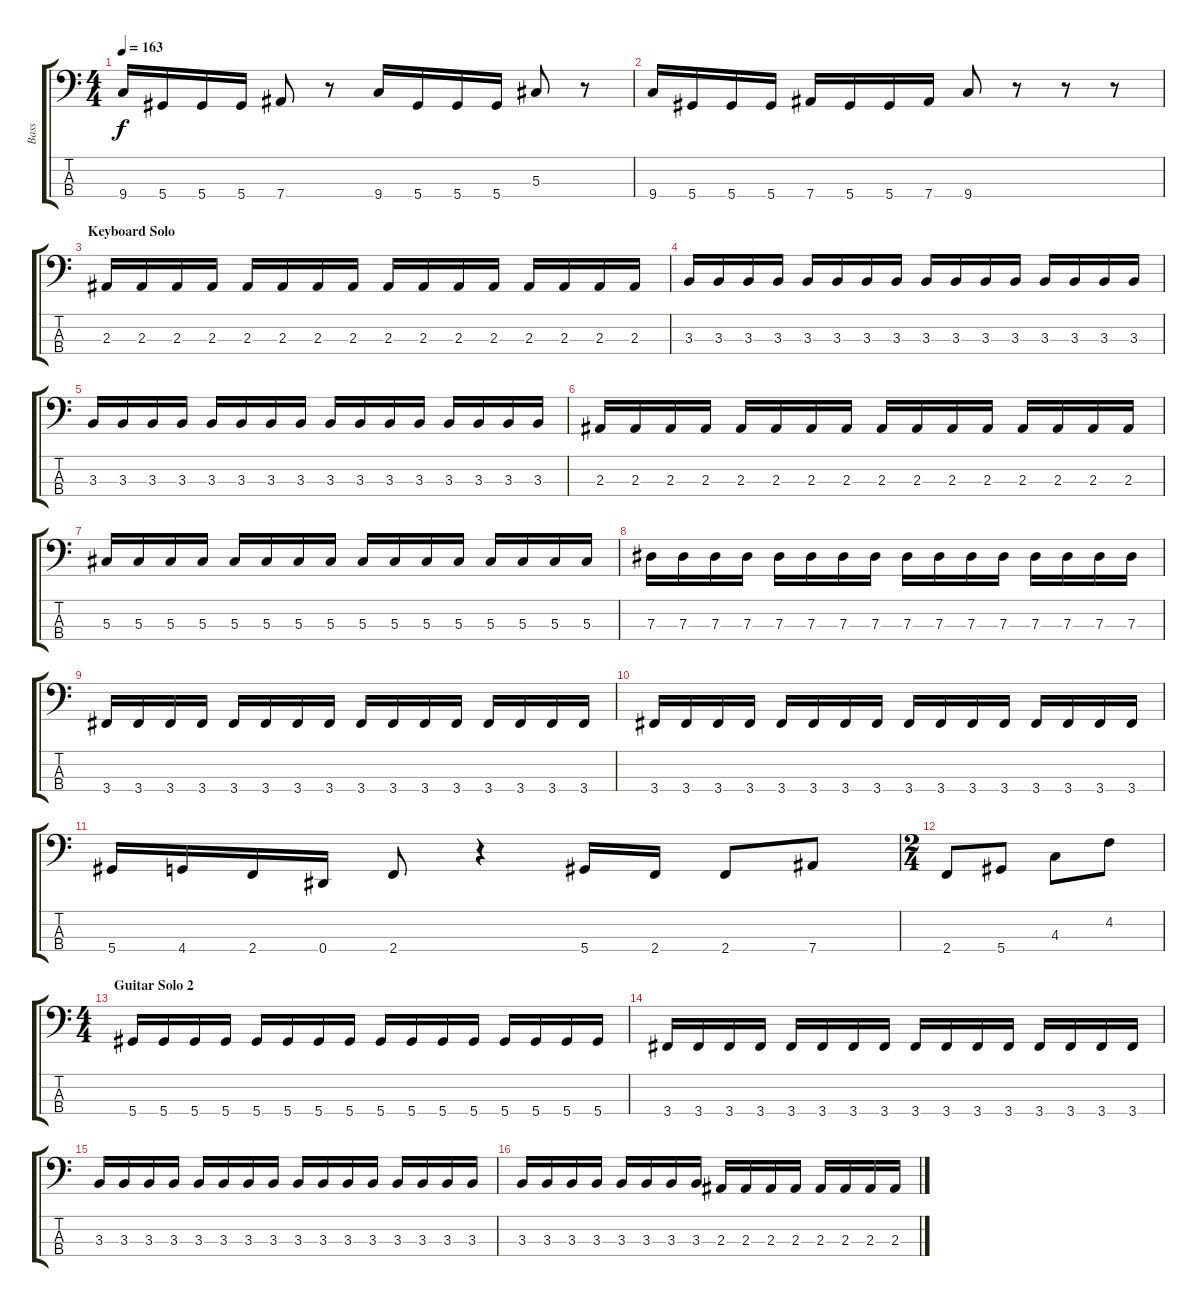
\track ("Bass" "Bass") {instrument electricbassfinger}
\staff {score tabs}
\tuning (Gb2 Db2 Ab1 Eb1) {hide}
\ts (4 4)
\tempo 163
\clef f4
\ks c
9.4.16{dy f} 5.4.16 5.4.16 5.4.16 7.4.8 r.8 9.4.16 5.4.16 5.4.16 5.4.16 5.3.8 r.8 |
9.4.16 5.4.16 5.4.16 5.4.16 7.4.16 5.4.16 5.4.16 7.4.16 9.4.8 r.8 r.8 r.8 |
\section ("" "Keyboard Solo")
2.3.16 2.3.16 2.3.16 2.3.16 2.3.16 2.3.16 2.3.16 2.3.16 2.3.16 2.3.16 2.3.16 2.3.16 2.3.16 2.3.16 2.3.16 2.3.16 |
3.3.16 3.3.16 3.3.16 3.3.16 3.3.16 3.3.16 3.3.16 3.3.16 3.3.16 3.3.16 3.3.16 3.3.16 3.3.16 3.3.16 3.3.16 3.3.16 |
3.3.16 3.3.16 3.3.16 3.3.16 3.3.16 3.3.16 3.3.16 3.3.16 3.3.16 3.3.16 3.3.16 3.3.16 3.3.16 3.3.16 3.3.16 3.3.16 |
2.3.16 2.3.16 2.3.16 2.3.16 2.3.16 2.3.16 2.3.16 2.3.16 2.3.16 2.3.16 2.3.16 2.3.16 2.3.16 2.3.16 2.3.16 2.3.16 |
5.3.16 5.3.16 5.3.16 5.3.16 5.3.16 5.3.16 5.3.16 5.3.16 5.3.16 5.3.16 5.3.16 5.3.16 5.3.16 5.3.16 5.3.16 5.3.16 |
7.3.16 7.3.16 7.3.16 7.3.16 7.3.16 7.3.16 7.3.16 7.3.16 7.3.16 7.3.16 7.3.16 7.3.16 7.3.16 7.3.16 7.3.16 7.3.16 |
3.4.16 3.4.16 3.4.16 3.4.16 3.4.16 3.4.16 3.4.16 3.4.16 3.4.16 3.4.16 3.4.16 3.4.16 3.4.16 3.4.16 3.4.16 3.4.16 |
3.4.16 3.4.16 3.4.16 3.4.16 3.4.16 3.4.16 3.4.16 3.4.16 3.4.16 3.4.16 3.4.16 3.4.16 3.4.16 3.4.16 3.4.16 3.4.16 |
5.4.16 4.4.16 2.4.16 0.4.16 2.4.8 r.4 5.4.16 2.4.16 2.4.8 7.4.8 |
\ts (2 4)
2.4.8 5.4.8 4.3.8 4.2.8 |
\ts (4 4)
\section ("" "Guitar Solo 2")
5.4.16 5.4.16 5.4.16 5.4.16 5.4.16 5.4.16 5.4.16 5.4.16 5.4.16 5.4.16 5.4.16 5.4.16 5.4.16 5.4.16 5.4.16 5.4.16 |
3.4.16 3.4.16 3.4.16 3.4.16 3.4.16 3.4.16 3.4.16 3.4.16 3.4.16 3.4.16 3.4.16 3.4.16 3.4.16 3.4.16 3.4.16 3.4.16 |
3.3.16 3.3.16 3.3.16 3.3.16 3.3.16 3.3.16 3.3.16 3.3.16 3.3.16 3.3.16 3.3.16 3.3.16 3.3.16 3.3.16 3.3.16 3.3.16 |
3.3.16 3.3.16 3.3.16 3.3.16 3.3.16 3.3.16 3.3.16 3.3.16 2.3.16 2.3.16 2.3.16 2.3.16 2.3.16 2.3.16 2.3.16 2.3.16
